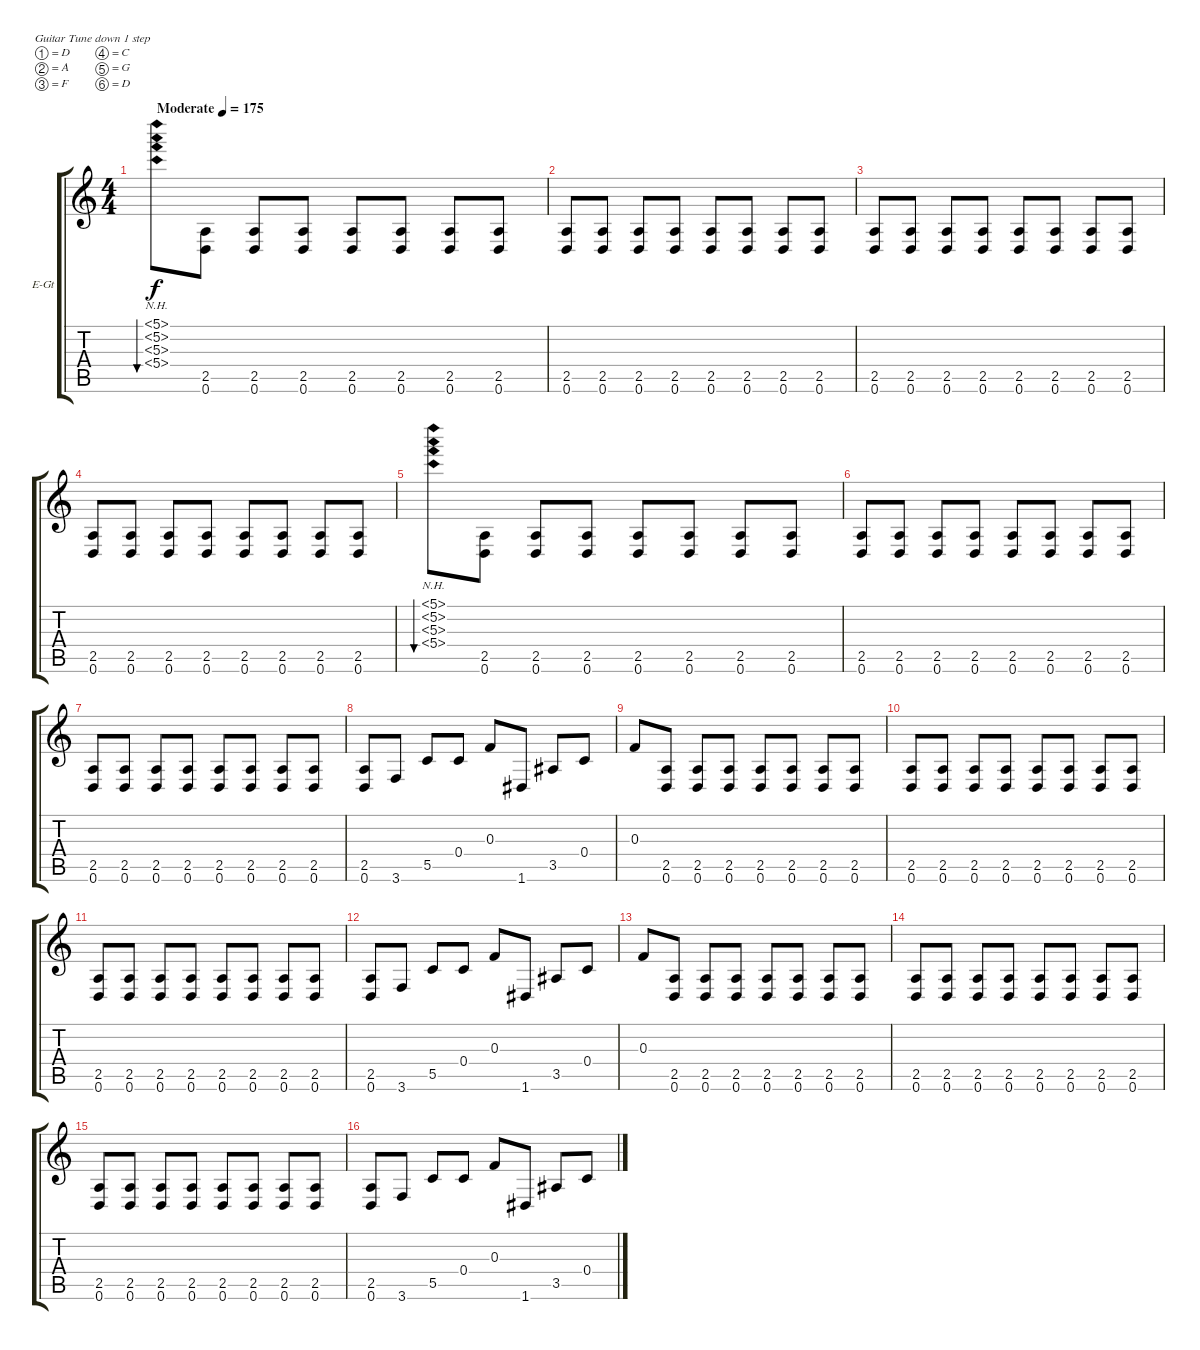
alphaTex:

\bracketExtendMode groupsimilarinstruments
\firstSystemTrackNameOrientation horizontal
\otherSystemsTrackNameOrientation horizontal
\track ("Guitar 2" "E-Gt") {instrument overdrivenguitar}
\staff {score tabs}
\tuning (D4 A3 F3 C3 G2 D2)
\ts (4 4)
\beaming (8 2 2 2 2)
\tempo (175 "Moderate")
\clef g2
\ks c
(5.1{nh} 5.2{nh} 5.3{nh} 5.4{nh}).8{bu 240 dy f instrument overdrivenguitar} (2.5 0.6).8 (2.5 0.6).8 (2.5 0.6).8 (2.5 0.6).8 (2.5 0.6).8 (2.5 0.6).8 (2.5 0.6).8 |
(2.5 0.6).8 (2.5 0.6).8 (2.5 0.6).8 (2.5 0.6).8 (2.5 0.6).8 (2.5 0.6).8 (2.5 0.6).8 (2.5 0.6).8 |
(2.5 0.6).8 (2.5 0.6).8 (2.5 0.6).8 (2.5 0.6).8 (2.5 0.6).8 (2.5 0.6).8 (2.5 0.6).8 (2.5 0.6).8 |
(2.5 0.6).8 (2.5 0.6).8 (2.5 0.6).8 (2.5 0.6).8 (2.5 0.6).8 (2.5 0.6).8 (2.5 0.6).8 (2.5 0.6).8 |
(5.1{nh} 5.2{nh} 5.3{nh} 5.4{nh}).8{bu 240} (2.5 0.6).8 (2.5 0.6).8 (2.5 0.6).8 (2.5 0.6).8 (2.5 0.6).8 (2.5 0.6).8 (2.5 0.6).8 |
(2.5 0.6).8 (2.5 0.6).8 (2.5 0.6).8 (2.5 0.6).8 (2.5 0.6).8 (2.5 0.6).8 (2.5 0.6).8 (2.5 0.6).8 |
(2.5 0.6).8 (2.5 0.6).8 (2.5 0.6).8 (2.5 0.6).8 (2.5 0.6).8 (2.5 0.6).8 (2.5 0.6).8 (2.5 0.6).8 |
(2.5 0.6).8 3.6.8 5.5.8 0.4.8 0.3.8 1.6.8 3.5.8 0.4.8 |
0.3.8 (2.5 0.6).8 (2.5 0.6).8 (2.5 0.6).8 (2.5 0.6).8 (2.5 0.6).8 (2.5 0.6).8 (2.5 0.6).8 |
(2.5 0.6).8 (2.5 0.6).8 (2.5 0.6).8 (2.5 0.6).8 (2.5 0.6).8 (2.5 0.6).8 (2.5 0.6).8 (2.5 0.6).8 |
(2.5 0.6).8 (2.5 0.6).8 (2.5 0.6).8 (2.5 0.6).8 (2.5 0.6).8 (2.5 0.6).8 (2.5 0.6).8 (2.5 0.6).8 |
(2.5 0.6).8 3.6.8 5.5.8 0.4.8 0.3.8 1.6.8 3.5.8 0.4.8 |
0.3.8 (2.5 0.6).8 (2.5 0.6).8 (2.5 0.6).8 (2.5 0.6).8 (2.5 0.6).8 (2.5 0.6).8 (2.5 0.6).8 |
(2.5 0.6).8 (2.5 0.6).8 (2.5 0.6).8 (2.5 0.6).8 (2.5 0.6).8 (2.5 0.6).8 (2.5 0.6).8 (2.5 0.6).8 |
(2.5 0.6).8 (2.5 0.6).8 (2.5 0.6).8 (2.5 0.6).8 (2.5 0.6).8 (2.5 0.6).8 (2.5 0.6).8 (2.5 0.6).8 |
(2.5 0.6).8 3.6.8 5.5.8 0.4.8 0.3.8 1.6.8 3.5.8 0.4.8
